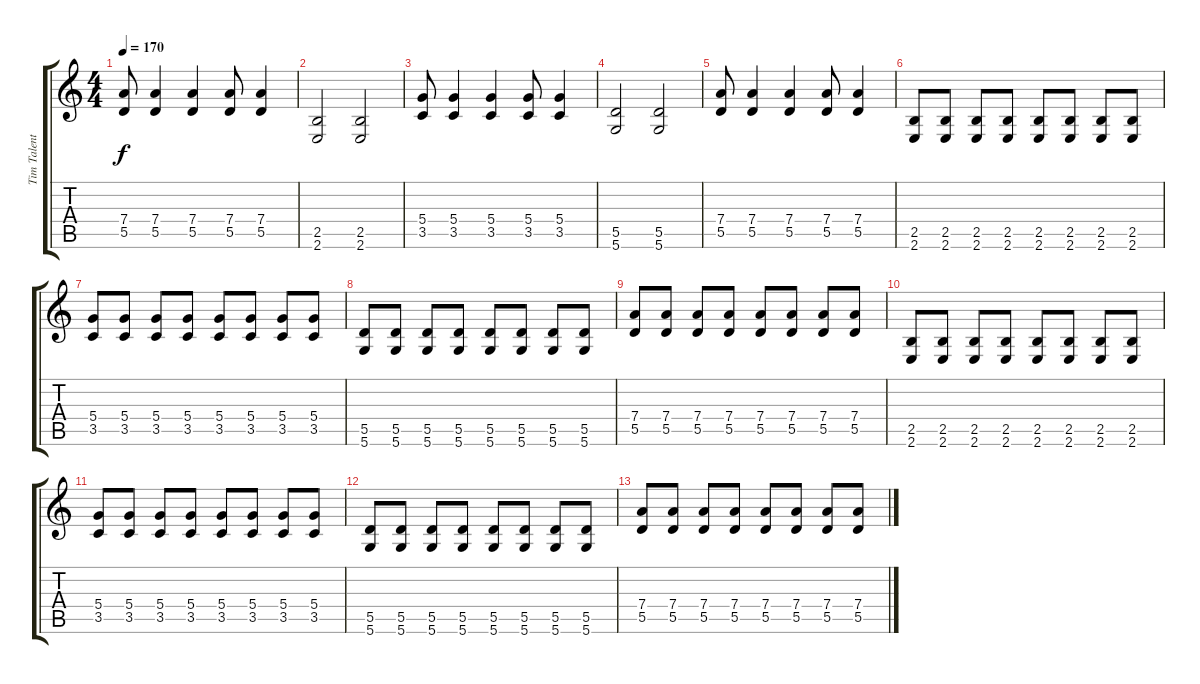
\track ("Tim Talent" "Tim Talent") {instrument distortionguitar}
\staff {score tabs}
\tuning (E4 B3 G3 D3 A2 D2) {hide}
\ts (4 4)
\tempo 170
\clef g2
\ks c
(7.4 5.5).8{dy f} (7.4 5.5).4 (7.4 5.5).4 (7.4 5.5).8 (7.4 5.5).4 |
(2.5 2.6).2 (2.5 2.6).2 |
(5.4 3.5).8 (5.4 3.5).4 (5.4 3.5).4 (5.4 3.5).8 (5.4 3.5).4 |
(5.5 5.6).2 (5.5 5.6).2 |
(7.4 5.5).8 (7.4 5.5).4 (7.4 5.5).4 (7.4 5.5).8 (7.4 5.5).4 |
(2.5 2.6).8 (2.5 2.6).8 (2.5 2.6).8 (2.5 2.6).8 (2.5 2.6).8 (2.5 2.6).8 (2.5 2.6).8 (2.5 2.6).8 |
(5.4 3.5).8 (5.4 3.5).8 (5.4 3.5).8 (5.4 3.5).8 (5.4 3.5).8 (5.4 3.5).8 (5.4 3.5).8 (5.4 3.5).8 |
(5.5 5.6).8 (5.5 5.6).8 (5.5 5.6).8 (5.5 5.6).8 (5.5 5.6).8 (5.5 5.6).8 (5.5 5.6).8 (5.5 5.6).8 |
(7.4 5.5).8 (7.4 5.5).8 (7.4 5.5).8 (7.4 5.5).8 (7.4 5.5).8 (7.4 5.5).8 (7.4 5.5).8 (7.4 5.5).8 |
(2.5 2.6).8 (2.5 2.6).8 (2.5 2.6).8 (2.5 2.6).8 (2.5 2.6).8 (2.5 2.6).8 (2.5 2.6).8 (2.5 2.6).8 |
(5.4 3.5).8 (5.4 3.5).8 (5.4 3.5).8 (5.4 3.5).8 (5.4 3.5).8 (5.4 3.5).8 (5.4 3.5).8 (5.4 3.5).8 |
(5.5 5.6).8 (5.5 5.6).8 (5.5 5.6).8 (5.5 5.6).8 (5.5 5.6).8 (5.5 5.6).8 (5.5 5.6).8 (5.5 5.6).8 |
(7.4 5.5).8 (7.4 5.5).8 (7.4 5.5).8 (7.4 5.5).8 (7.4 5.5).8 (7.4 5.5).8 (7.4 5.5).8 (7.4 5.5).8
